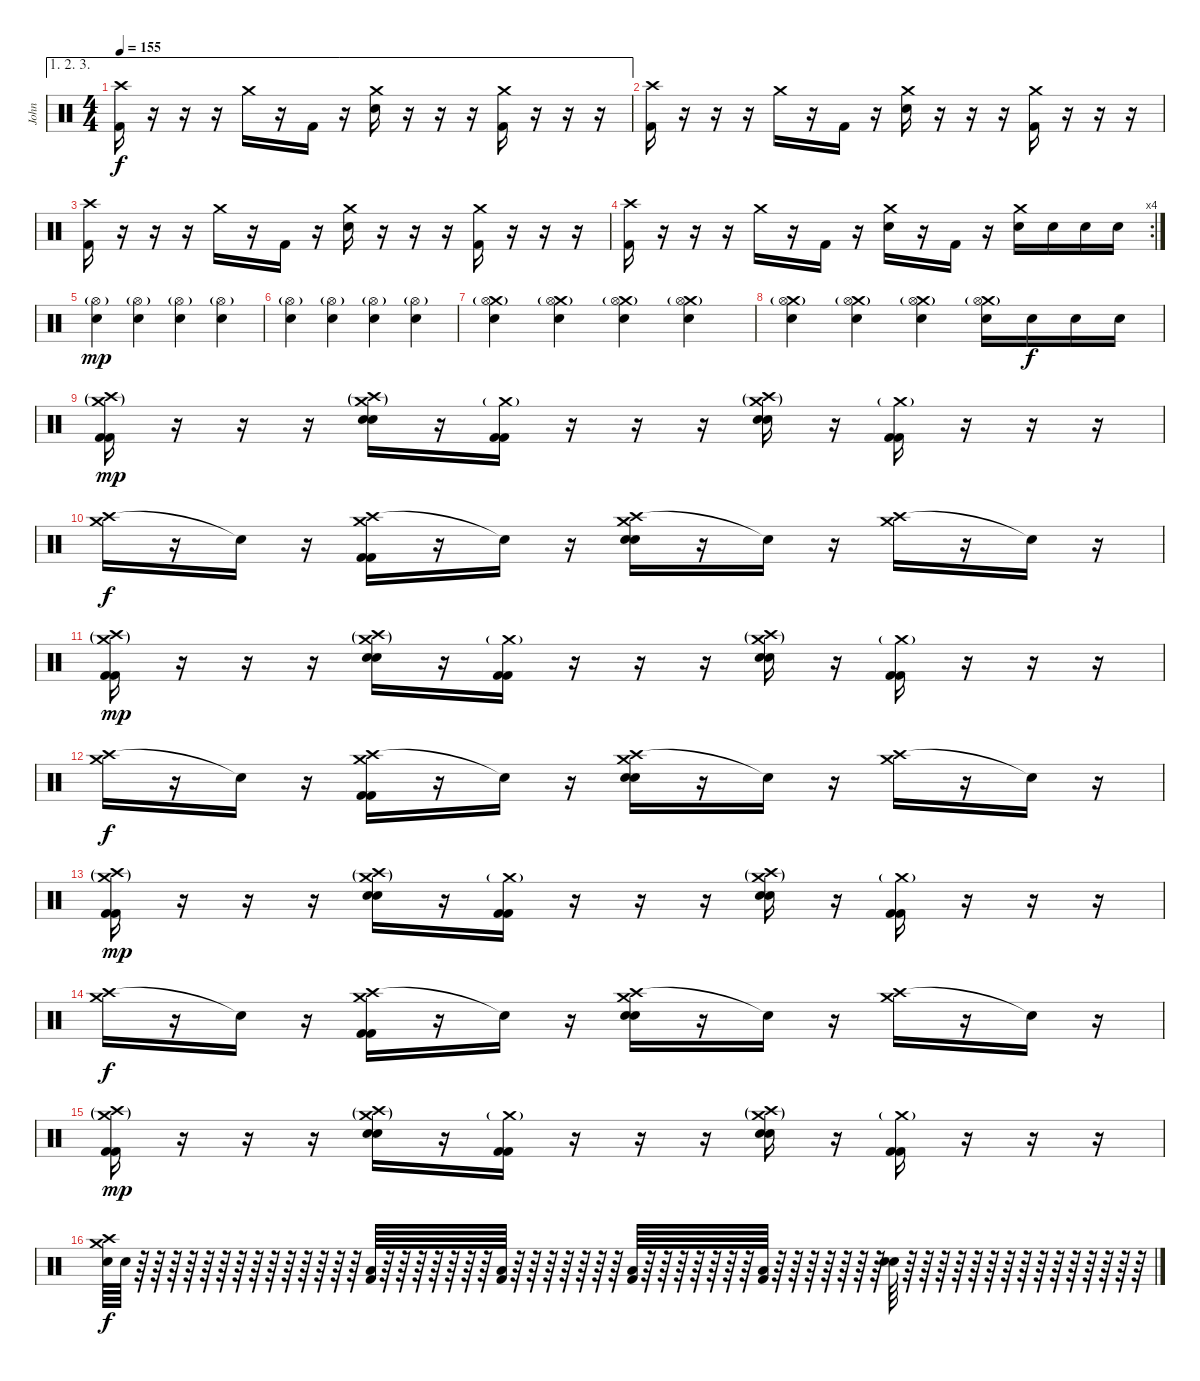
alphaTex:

\track ("John" "John") {instrument percussion}
\staff {score}
\articulation defaults
\ae (1 2 3)
\ts (4 4)
\tempo 155
\clef neutral
\ks c
("Crash high (hit)" "Kick (hit) 2").16{dy f} r.16 r.16 r.16 "Crash medium (hit)".16 r.16 "Kick (hit) 2".16 r.16 ("Crash medium (hit)" "Snare (hit) 2").16 r.16 r.16 r.16 ("Crash medium (hit)" "Kick (hit) 2").16 r.16 r.16 r.16 |
("Crash high (hit)" "Kick (hit) 2").16 r.16 r.16 r.16 "Crash medium (hit)".16 r.16 "Kick (hit) 2".16 r.16 ("Crash medium (hit)" "Snare (hit) 2").16 r.16 r.16 r.16 ("Crash medium (hit)" "Kick (hit) 2").16 r.16 r.16 r.16 |
("Crash high (hit)" "Kick (hit) 2").16 r.16 r.16 r.16 "Crash medium (hit)".16 r.16 "Kick (hit) 2".16 r.16 ("Crash medium (hit)" "Snare (hit) 2").16 r.16 r.16 r.16 ("Crash medium (hit)" "Kick (hit) 2").16 r.16 r.16 r.16 |
\rc 4
("Crash high (hit)" "Kick (hit) 2").16 r.16 r.16 r.16 "Crash medium (hit)".16 r.16 "Kick (hit) 2".16 r.16 ("Crash medium (hit)" "Snare (hit) 2").16 r.16 "Kick (hit) 2".16 r.16 ("Crash medium (hit)" "Snare (hit) 2").16 "Snare (hit) 2".16 "Snare (hit) 2".16 "Snare (hit) 2".16 |
("Hi-Hat (open)"{g} "Snare (hit) 2").4{dy mp} ("Hi-Hat (open)"{g} "Snare (hit) 2").4 ("Hi-Hat (open)"{g} "Snare (hit) 2").4 ("Hi-Hat (open)"{g} "Snare (hit) 2").4 |
("Hi-Hat (open)"{g} "Snare (hit) 2").4 ("Hi-Hat (open)"{g} "Snare (hit) 2").4 ("Hi-Hat (open)"{g} "Snare (hit) 2").4 ("Hi-Hat (open)"{g} "Snare (hit) 2").4 |
("Crash medium (hit)"{g} "Hi-Hat (open)" "Snare (hit) 2").4 ("Crash medium (hit)"{g} "Hi-Hat (open)" "Snare (hit) 2").4 ("Crash medium (hit)"{g} "Hi-Hat (open)" "Snare (hit) 2").4 ("Crash medium (hit)"{g} "Hi-Hat (open)" "Snare (hit) 2").4 |
("Crash medium (hit)"{g} "Hi-Hat (open)" "Snare (hit) 2").4 ("Crash medium (hit)"{g} "Hi-Hat (open)" "Snare (hit) 2").4 ("Crash medium (hit)"{g} "Hi-Hat (open)" "Snare (hit) 2").4 ("Crash medium (hit)"{g} "Hi-Hat (open)" "Snare (hit) 2").16 "Snare (hit) 2".16{dy f} "Snare (hit) 2".16 "Snare (hit) 2".16 |
("Crash high (hit)"{g} "Crash medium (hit)"{g} "Kick (hit) 2" "Kick (hit) 2").16{dy mp} r.16 r.16 r.16 ("Crash high (hit)"{g} "Crash medium (hit)"{g} "Snare (hit) 2" "Snare (hit) 2").16 r.16 ("Crash medium (hit)"{g} "Kick (hit) 2" "Kick (hit) 2").16 r.16 r.16 r.16 ("Crash high (hit)"{g} "Crash medium (hit)"{g} "Snare (hit) 2" "Snare (hit) 2").16 r.16 ("Crash medium (hit)"{g} "Kick (hit) 2" "Kick (hit) 2").16 r.16 r.16 r.16 |
("Crash high (hit)" "Crash medium (hit)").16{dy f} r.16 "Snare (hit)"{t}.16 r.16 ("Crash high (hit)" "Crash medium (hit)" "Kick (hit) 2" "Kick (hit) 2").16 r.16 "Snare (hit)"{t}.16 r.16 ("Crash high (hit)" "Crash medium (hit)" "Snare (hit) 2" "Snare (hit) 2").16 r.16 "Snare (hit)"{t}.16 r.16 ("Crash high (hit)" "Crash medium (hit)").16 r.16 "Snare (hit)"{t}.16 r.16 |
("Crash high (hit)"{g} "Crash medium (hit)"{g} "Kick (hit) 2" "Kick (hit) 2").16{dy mp} r.16 r.16 r.16 ("Crash high (hit)"{g} "Crash medium (hit)"{g} "Snare (hit) 2" "Snare (hit) 2").16 r.16 ("Crash medium (hit)"{g} "Kick (hit) 2" "Kick (hit) 2").16 r.16 r.16 r.16 ("Crash high (hit)"{g} "Crash medium (hit)"{g} "Snare (hit) 2" "Snare (hit) 2").16 r.16 ("Crash medium (hit)"{g} "Kick (hit) 2" "Kick (hit) 2").16 r.16 r.16 r.16 |
("Crash high (hit)" "Crash medium (hit)").16{dy f} r.16 "Snare (hit)"{t}.16 r.16 ("Crash high (hit)" "Crash medium (hit)" "Kick (hit) 2" "Kick (hit) 2").16 r.16 "Snare (hit)"{t}.16 r.16 ("Crash high (hit)" "Crash medium (hit)" "Snare (hit) 2" "Snare (hit) 2").16 r.16 "Snare (hit)"{t}.16 r.16 ("Crash high (hit)" "Crash medium (hit)").16 r.16 "Snare (hit)"{t}.16 r.16 |
("Crash high (hit)"{g} "Crash medium (hit)"{g} "Kick (hit) 2" "Kick (hit) 2").16{dy mp} r.16 r.16 r.16 ("Crash high (hit)"{g} "Crash medium (hit)"{g} "Snare (hit) 2" "Snare (hit) 2").16 r.16 ("Crash medium (hit)"{g} "Kick (hit) 2" "Kick (hit) 2").16 r.16 r.16 r.16 ("Crash high (hit)"{g} "Crash medium (hit)"{g} "Snare (hit) 2" "Snare (hit) 2").16 r.16 ("Crash medium (hit)"{g} "Kick (hit) 2" "Kick (hit) 2").16 r.16 r.16 r.16 |
("Crash high (hit)" "Crash medium (hit)").16{dy f} r.16 "Snare (hit)"{t}.16 r.16 ("Crash high (hit)" "Crash medium (hit)" "Kick (hit) 2" "Kick (hit) 2").16 r.16 "Snare (hit)"{t}.16 r.16 ("Crash high (hit)" "Crash medium (hit)" "Snare (hit) 2" "Snare (hit) 2").16 r.16 "Snare (hit)"{t}.16 r.16 ("Crash high (hit)" "Crash medium (hit)").16 r.16 "Snare (hit)"{t}.16 r.16 |
("Crash high (hit)"{g} "Crash medium (hit)"{g} "Kick (hit) 2" "Kick (hit) 2").16{dy mp} r.16 r.16 r.16 ("Crash high (hit)"{g} "Crash medium (hit)"{g} "Snare (hit) 2" "Snare (hit) 2").16 r.16 ("Crash medium (hit)"{g} "Kick (hit) 2" "Kick (hit) 2").16 r.16 r.16 r.16 ("Crash high (hit)"{g} "Crash medium (hit)"{g} "Snare (hit) 2" "Snare (hit) 2").16 r.16 ("Crash medium (hit)"{g} "Kick (hit) 2" "Kick (hit) 2").16 r.16 r.16 r.16 |
("Crash high (hit)" "Crash medium (hit)" "Snare (hit) 2").64{dy f} "Snare (hit) 2".64 r.64 r.64 r.64 r.64 r.64 r.64 r.64 r.64 r.64 r.64 r.64 r.64 r.64 r.64 ("Low Floor Tom (hit)" "Kick (hit) 2").64 r.64 r.64 r.64 r.64 r.64 r.64 r.64 ("Low Floor Tom (hit)" "Kick (hit) 2").64 r.64 r.64 r.64 r.64 r.64 r.64 r.64 ("Low Floor Tom (hit)" "Kick (hit) 2").64 r.64 r.64 r.64 r.64 r.64 r.64 r.64 ("Low Floor Tom (hit)" "Kick (hit) 2").64 r.64 r.64 r.64 r.64 r.64 r.64 r.64 ("Snare (hit) 2" "Snare (hit) 2").64 r.64 r.64 r.64 r.64 r.64 r.64 r.64 r.64 r.64 r.64 r.64 r.64 r.64 r.64 r.64
